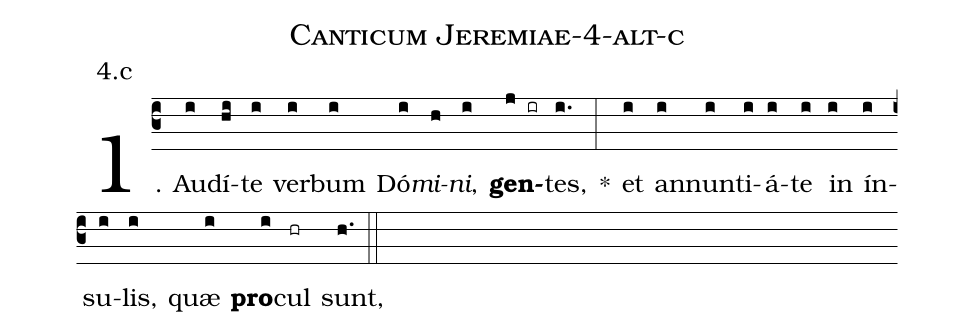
name: Canticum Jeremiae-4-alt-c;
annotation: 4.c;
%%
(c3)1. Au(i)dí(hi)te(i) ver(i)bum(i) Dó(i)<i>mi</i>(h)<i>ni</i>,(i) <b>gen</b>(j ir)tes,(i.) *(:) et(i) an(i)nun(i)ti(i)á(i)te(i) in(i) ín(i)su(i)lis,(i) quæ(i) <b>pro</b>(i)cul(hr) sunt,(h.) (::)
